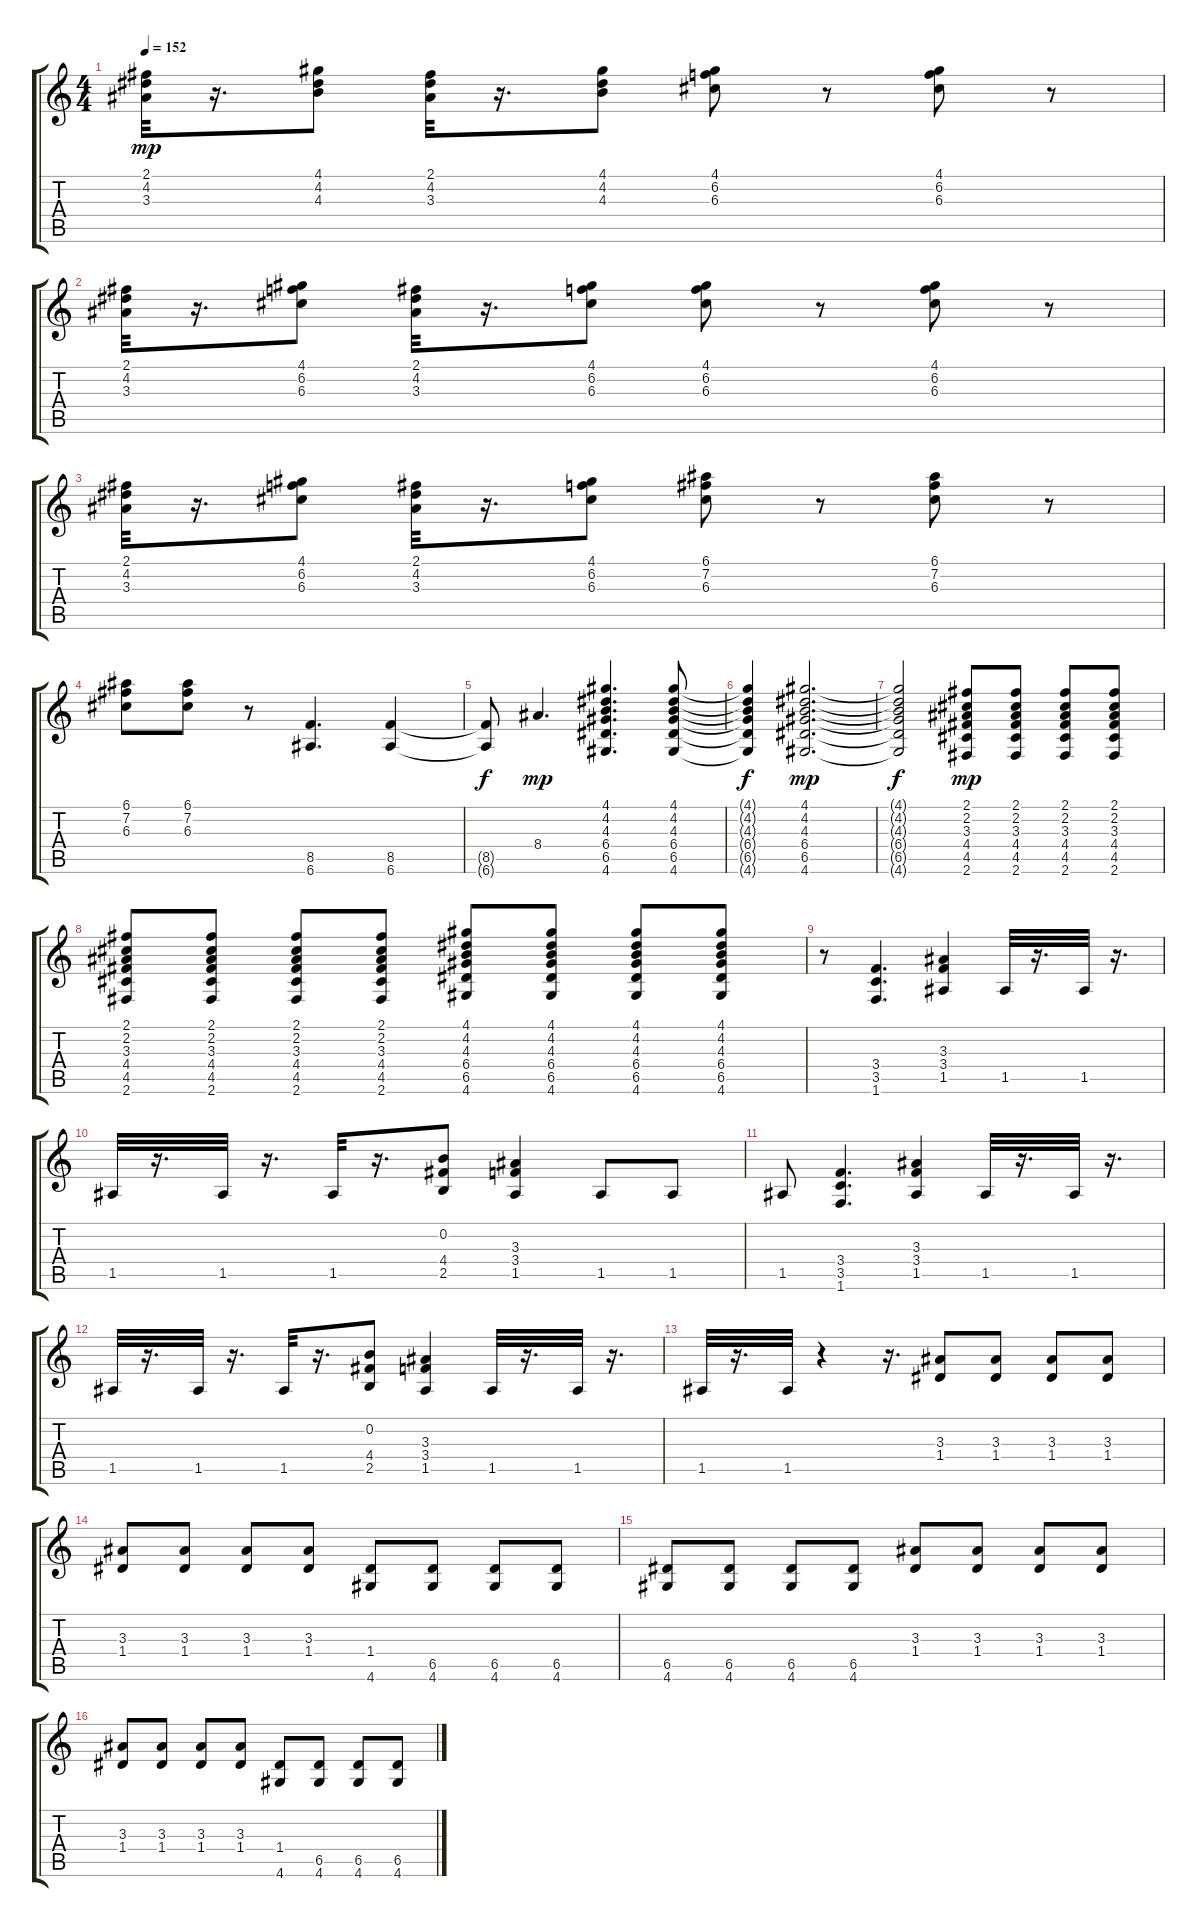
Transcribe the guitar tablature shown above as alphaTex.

\track "" {instrument acousticguitarsteel}
\staff {score tabs}
\tuning (E4 B3 G3 D3 A2 E2) {hide}
\ts (4 4)
\tempo 152
\clef g2
\ks c
(2.1 4.2 3.3).32{dy mp} r.16{d} (4.1 4.2 4.3).8 (2.1 4.2 3.3).32 r.16{d} (4.1 4.2 4.3).8 (4.1 6.2 6.3).8 r.8 (4.1 6.2 6.3).8 r.8 |
(2.1 4.2 3.3).32 r.16{d} (4.1 6.2 6.3).8 (2.1 4.2 3.3).32 r.16{d} (4.1 6.2 6.3).8 (4.1 6.2 6.3).8 r.8 (4.1 6.2 6.3).8 r.8 |
(2.1 4.2 3.3).32 r.16{d} (4.1 6.2 6.3).8 (2.1 4.2 3.3).32 r.16{d} (4.1 6.2 6.3).8 (6.1 7.2 6.3).8 r.8 (6.1 7.2 6.3).8 r.8 |
(6.1 7.2 6.3).8 (6.1 7.2 6.3).8 r.8 (8.5 6.6).4{d} (8.5 6.6).4 |
(8.5{t} 6.6{t}).8{dy f} 8.4.4{d dy mp} (4.1 4.2 4.3 6.4 6.5 4.6).4{d} (4.1 4.2 4.3 6.4 6.5 4.6).8 |
(4.1{t} 4.2{t} 4.3{t} 6.4{t} 6.5{t} 4.6{t}).4{dy f} (4.1 4.2 4.3 6.4 6.5 4.6).2{d dy mp} |
(4.1{t} 4.2{t} 4.3{t} 6.4{t} 6.5{t} 4.6{t}).2{dy f} (2.1 2.2 3.3 4.4 4.5 2.6).8{dy mp} (2.1 2.2 3.3 4.4 4.5 2.6).8 (2.1 2.2 3.3 4.4 4.5 2.6).8 (2.1 2.2 3.3 4.4 4.5 2.6).8 |
(2.1 2.2 3.3 4.4 4.5 2.6).8 (2.1 2.2 3.3 4.4 4.5 2.6).8 (2.1 2.2 3.3 4.4 4.5 2.6).8 (2.1 2.2 3.3 4.4 4.5 2.6).8 (4.1 4.2 4.3 6.4 6.5 4.6).8 (4.1 4.2 4.3 6.4 6.5 4.6).8 (4.1 4.2 4.3 6.4 6.5 4.6).8 (4.1 4.2 4.3 6.4 6.5 4.6).8 |
r.8 (3.4 3.5 1.6).4{d} (3.3 3.4 1.5).4 1.5.32 r.16{d} 1.5.32 r.16{d} |
1.5.32 r.16{d} 1.5.32 r.16{d} 1.5.32 r.16{d} (0.2 4.4 2.5).8 (3.3 3.4 1.5).4 1.5.8 1.5.8 |
1.5.8 (3.4 3.5 1.6).4{d} (3.3 3.4 1.5).4 1.5.32 r.16{d} 1.5.32 r.16{d} |
1.5.32 r.16{d} 1.5.32 r.16{d} 1.5.32 r.16{d} (0.2 4.4 2.5).8 (3.3 3.4 1.5).4 1.5.32 r.16{d} 1.5.32 r.16{d} |
1.5.32 r.16{d} 1.5.32 r.4 r.16{d} (3.3 1.4).8 (3.3 1.4).8 (3.3 1.4).8 (3.3 1.4).8 |
(3.3 1.4).8 (3.3 1.4).8 (3.3 1.4).8 (3.3 1.4).8 (1.4 4.6).8 (6.5 4.6).8 (6.5 4.6).8 (6.5 4.6).8 |
(6.5 4.6).8 (6.5 4.6).8 (6.5 4.6).8 (6.5 4.6).8 (3.3 1.4).8 (3.3 1.4).8 (3.3 1.4).8 (3.3 1.4).8 |
(3.3 1.4).8 (3.3 1.4).8 (3.3 1.4).8 (3.3 1.4).8 (1.4 4.6).8 (6.5 4.6).8 (6.5 4.6).8 (6.5 4.6).8
